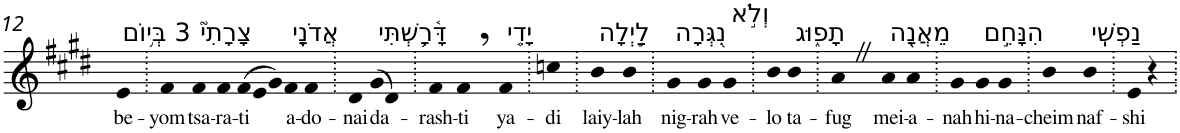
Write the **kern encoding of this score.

**kern	**text
*part1	*part1
*staff1	*staff1
*I"Piano	*
*I'Pno	*
!!LO:PB:g=z
*clefG2	*
*k[f#c#g#d#]	*
*E:	*
=12	=12
!LO:TX:a:t=3 בְּי֥וֹם	!
!	!LO:LY:b
4e	be-
=13.	=13.
!	!LO:LY:b
4f#	-yom
!LO:TX:a:t=צָרָתִי֮	!
!	!LO:LY:b
4f#	tsa-
!	!LO:LY:b
4f#	-ra-
*Xtuplet	*
!	!LO:LY:b
(>12f#	-ti
12e	.
12g#)	.
!LO:TX:a:t=אֲדֹנָ֪י	!
!	!LO:LY:b
4f#	a-
!	!LO:LY:b
4f#	-do-
=14.	=14.
!	!LO:LY:b
4d#	-nai
!LO:TX:a:t=דָּ֫רָ֥שְׁתִּי	!
!	!LO:LY:b
(>8g#	da-
8d#)	.
=15.	=15.
!	!LO:LY:b
4f#	-rash-
!	!LO:LY:b
4f#,	-ti
!LO:TX:a:t=יָדִ֤י	!
!	!LO:LY:b
4f#	ya-
=16.	=16.
!	!LO:LY:b
4ccn	-di
=17.	=17.
!LO:TX:a:t=לַ֣יְלָה	!
!	!LO:LY:b
4b	laiy-
!	!LO:LY:b
4b	-lah
=18.	=18.
!LO:TX:a:t=נִ֭גְּרָה	!
!	!LO:LY:b
4g#	nig-
!	!LO:LY:b
4g#	-rah
!LO:TX:a:t=וְלֹ֣א	!
!	!LO:LY:b
4g#	ve-
=19.	=19.
!	!LO:LY:b
4b	-lo
!LO:TX:a:t=תָפ֑וּג	!
!	!LO:LY:b
4b	ta-
=20.	=20.
!	!LO:LY:b
4aZ	-fug
!LO:TX:a:t=מֵאֲנָ֖ה	!
!	!LO:LY:b
4a	mei-
!	!LO:LY:b
4a	-a-
=21.	=21.
!	!LO:LY:b
4g#	-nah
!LO:TX:a:t=הִנָּחֵ֣ם	!
!	!LO:LY:b
4g#	hi-
!	!LO:LY:b
4g#	-na-
=22.	=22.
!	!LO:LY:b
4b	-cheim
!LO:TX:a:t=נַפְשִֽׁי	!
!	!LO:LY:b
4b	naf-
=23.	=23.
!	!LO:LY:b
4e	-shi
4r	.
=.	=.
*-	*-
